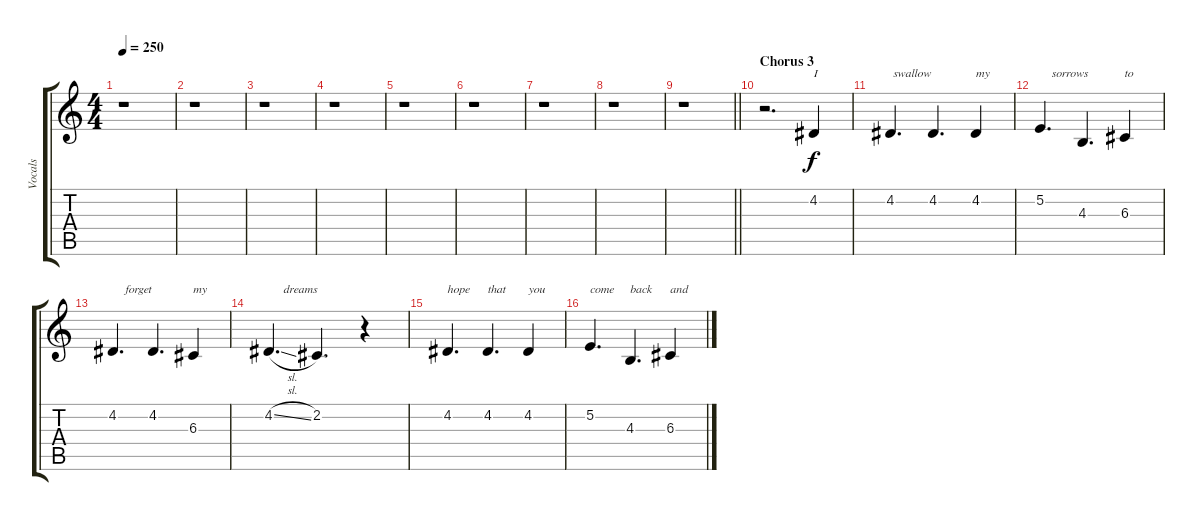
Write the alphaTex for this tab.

\track ("Vocals" "Vocals") {instrument lead2sawtooth}
\staff {score tabs}
\tuning (E4 B3 G3 D3 A2 E2) {hide}
\ts (4 4)
\tempo 250
\clef g2
\ks c
r.1{dy f} |
r.1 |
r.1 |
r.1 |
r.1 |
r.1 |
r.1 |
r.1 |
\barLineRight lightlight
r.1 |
\section ("" "Chorus 3")
r.2{d} 4.2.4{txt "I"} |
4.2.4{d txt " swallow"} 4.2.4{d} 4.2.4{txt "my"} |
5.2.4{d txt "    sorrows"} 4.3.4{d} 6.3.4{txt "to"} |
4.2.4{d txt "    forget"} 4.2.4{d} 6.3.4{txt "my"} |
4.2{sl}.4{d txt "     dreams"} 2.2.4{d} r.4 |
4.2.4{d txt "hope"} 4.2.4{d txt "that"} 4.2.4{txt "you"} |
5.2.4{d txt "come"} 4.3.4{d txt "back"} 6.3.4{txt "and"}
